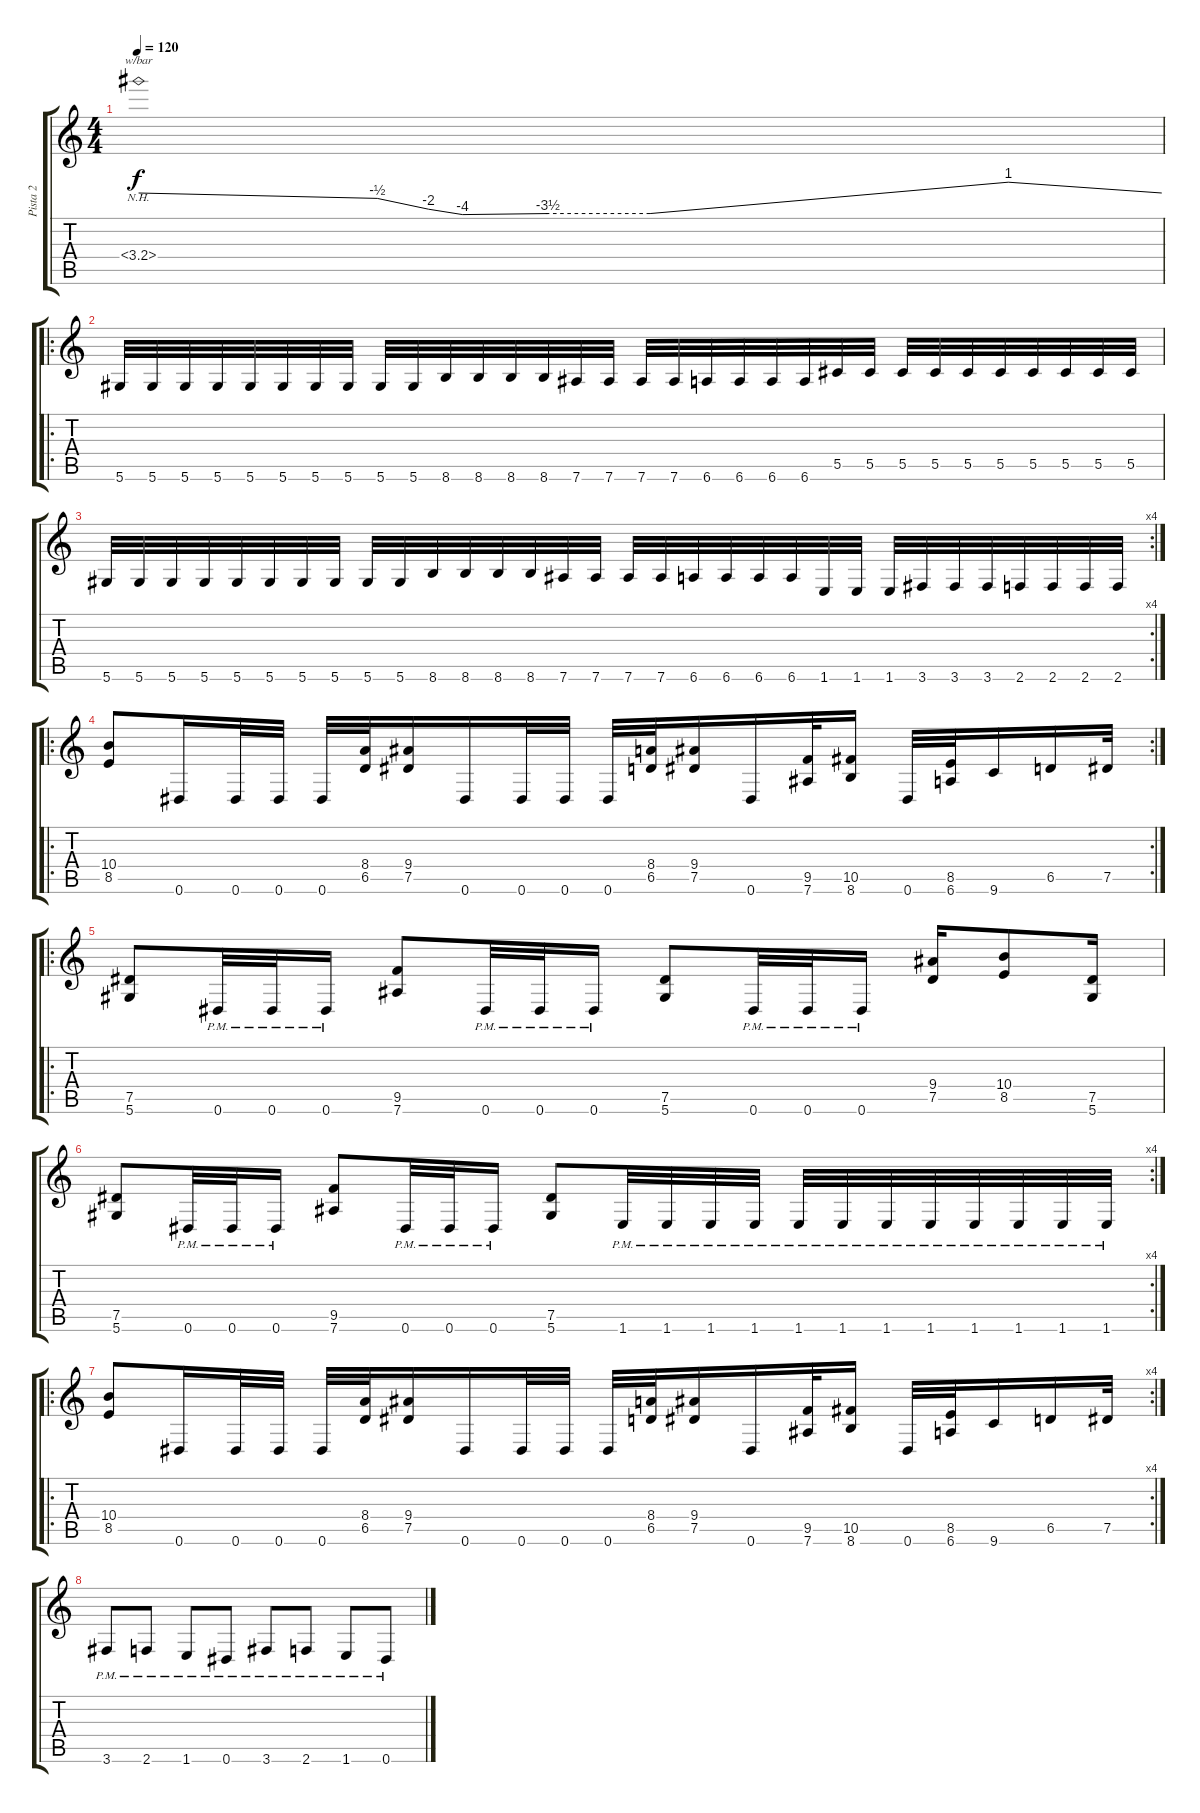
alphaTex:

\track ("Pista 2" "Pista 2") {instrument distortionguitar}
\staff {score tabs}
\tuning (Eb4 Bb3 Gb3 Db3 Ab2 Eb2) {hide}
\ts (4 4)
\tempo 120
\clef g2
\ks c
3.4{nh}.1{tbe (custom default 0 0 14 -2 17 -8 19 -16 24 -14 30 -14 51 4 60 0) dy f} |
\ro
5.6.32 5.6.32 5.6.32 5.6.32 5.6.32 5.6.32 5.6.32 5.6.32 5.6.32 5.6.32 8.6.32 8.6.32 8.6.32 8.6.32 7.6.32 7.6.32 7.6.32 7.6.32 6.6.32 6.6.32 6.6.32 6.6.32 5.5.32 5.5.32 5.5.32 5.5.32 5.5.32 5.5.32 5.5.32 5.5.32 5.5.32 5.5.32 |
\rc 4
5.6.32 5.6.32 5.6.32 5.6.32 5.6.32 5.6.32 5.6.32 5.6.32 5.6.32 5.6.32 8.6.32 8.6.32 8.6.32 8.6.32 7.6.32 7.6.32 7.6.32 7.6.32 6.6.32 6.6.32 6.6.32 6.6.32 1.6.32 1.6.32 1.6.32 3.6.32 3.6.32 3.6.32 2.6.32 2.6.32 2.6.32 2.6.32 |
\ro
\rc 2
(10.4 8.5).8 0.6.16 0.6.32 0.6.32 0.6.32 (8.4 6.5).32 (9.4 7.5).16 0.6.16 0.6.32 0.6.32 0.6.32 (8.4 6.5).32 (9.4 7.5).16 0.6.16 (9.5 7.6).32 (10.5 8.6).16 0.6.32 (8.5 6.6).32 9.6.16 6.5.16 7.5.32 |
\ro
(7.5 5.6).8 0.6{pm}.32 0.6{pm}.32 0.6{pm}.16 (9.5 7.6).8 0.6{pm}.32 0.6{pm}.32 0.6{pm}.16 (7.5 5.6).8 0.6{pm}.32 0.6{pm}.32 0.6{pm}.16 (9.4 7.5).16 (10.4 8.5).8 (7.5 5.6).16 |
\rc 4
(7.5 5.6).8 0.6{pm}.32 0.6{pm}.32 0.6{pm}.16 (9.5 7.6).8 0.6{pm}.32 0.6{pm}.32 0.6{pm}.16 (7.5 5.6).8 1.6{pm}.32 1.6{pm}.32 1.6{pm}.32 1.6{pm}.32 1.6{pm}.32 1.6{pm}.32 1.6{pm}.32 1.6{pm}.32 1.6{pm}.32 1.6{pm}.32 1.6{pm}.32 1.6{pm}.32 |
\ro
\rc 4
(10.4 8.5).8 0.6.16 0.6.32 0.6.32 0.6.32 (8.4 6.5).32 (9.4 7.5).16 0.6.16 0.6.32 0.6.32 0.6.32 (8.4 6.5).32 (9.4 7.5).16 0.6.16 (9.5 7.6).32 (10.5 8.6).16 0.6.32 (8.5 6.6).32 9.6.16 6.5.16 7.5.32 |
3.6{pm}.8 2.6{pm}.8 1.6{pm}.8 0.6{pm}.8 3.6{pm}.8 2.6{pm}.8 1.6{pm}.8 0.6{pm}.8
